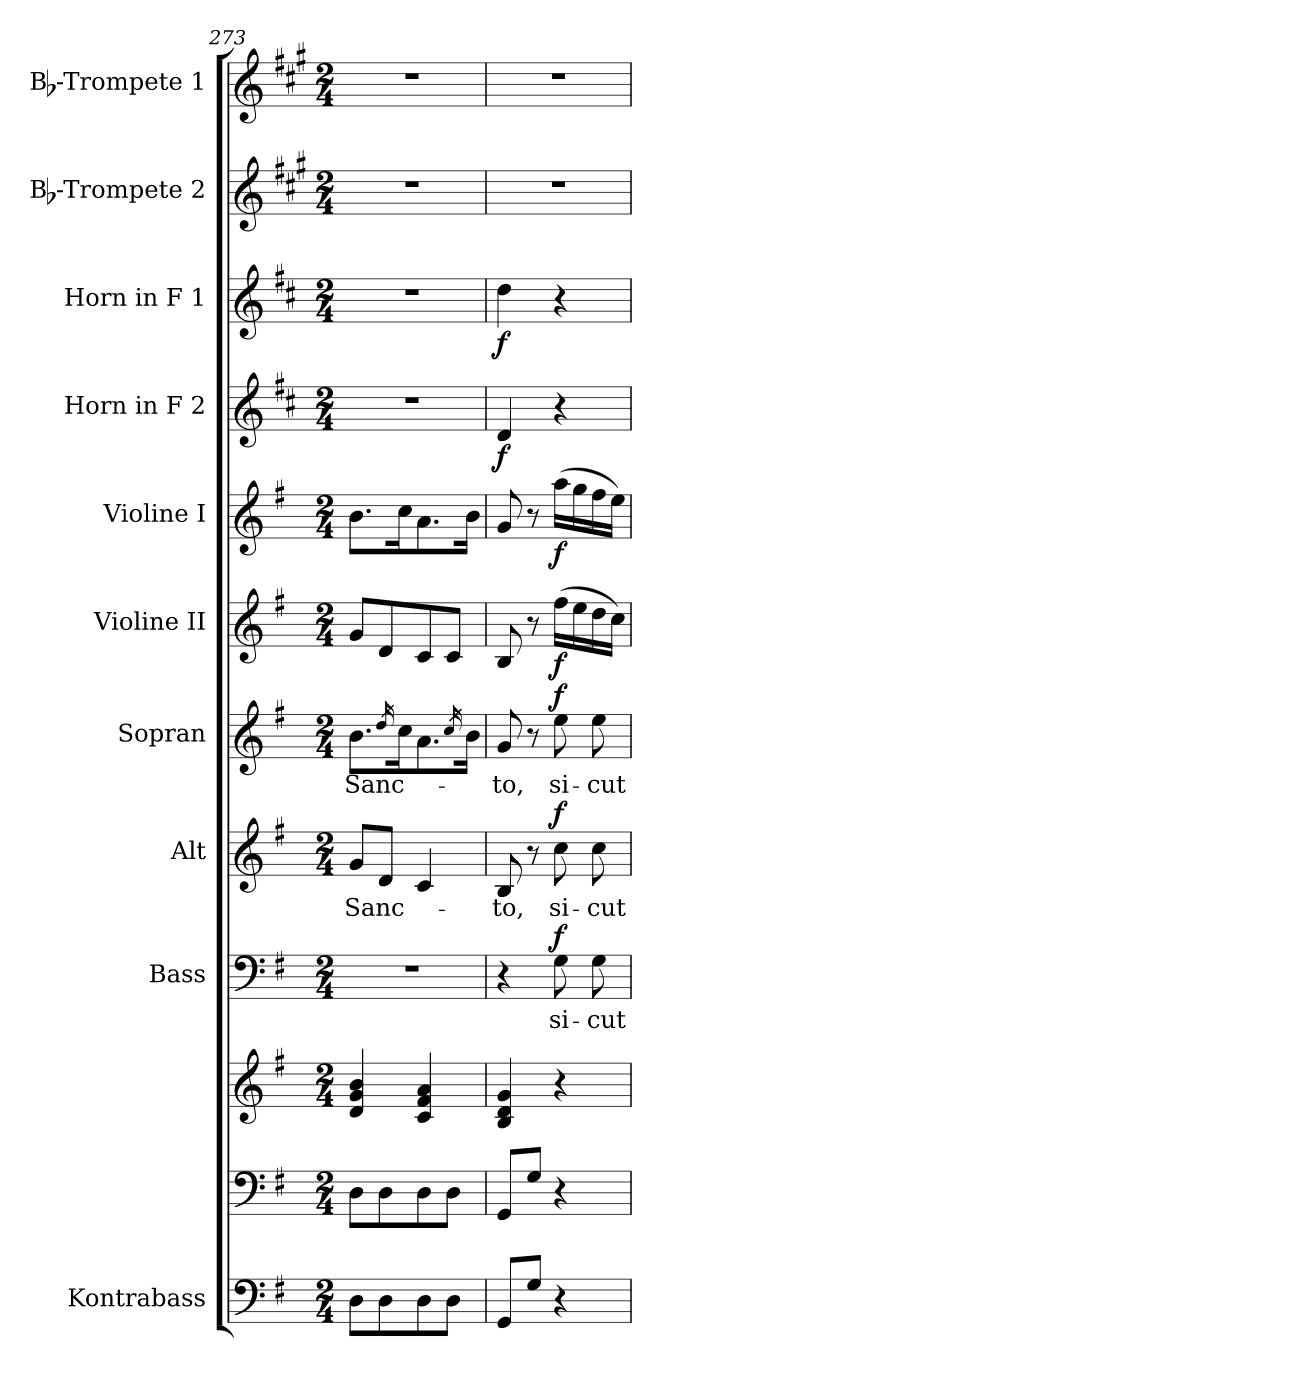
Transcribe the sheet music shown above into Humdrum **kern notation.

**kern	**kern	**kern	**kern	**text	**dynam	**kern	**text	**dynam	**kern	**text	**dynam	**kern	**dynam	**kern	**dynam	**kern	**dynam	**kern	**dynam	**kern	**kern
*part11	*part10	*part10	*part9	*part9	*part9	*part8	*part8	*part8	*part7	*part7	*part7	*part6	*part6	*part5	*part5	*part4	*part4	*part3	*part3	*part2	*part1
*staff12	*staff11	*staff10	*staff9	*staff9	*staff9	*staff8	*staff8	*staff8	*staff7	*staff7	*staff7	*staff6	*staff6	*staff5	*staff5	*staff4	*staff4	*staff3	*staff3	*staff2	*staff1
*I"Kontrabass	*	*	*I"Bass	*	*	*I"Alt	*	*	*I"Sopran	*	*	*I"Violine II	*	*I"Violine I	*	*I"Horn in F 2	*	*I"Horn in F 1	*	*I"Bb-Trompete 2	*I"Bb-Trompete 1
*I'Kb.	*	*	*I'B.	*	*	*I'A.	*	*	*I'S.	*	*	*I'Vl. II	*	*I'Vl. I	*	*	*	*	*	*I'Bb Trp. 2	*I'Bb Trp. 1
*clefF4	*clefF4	*clefG2	*clefF4	*	*	*clefG2	*	*	*clefG2	*	*	*clefG2	*	*clefG2	*	*clefG2	*	*clefG2	*	*clefG2	*clefG2
*ITrd7c12	*	*	*	*	*	*	*	*	*	*	*	*	*	*	*	*ITrd4c7	*	*ITrd4c7	*	*ITrd1c2	*ITrd1c2
*k[f#]	*k[f#]	*k[f#]	*k[f#]	*	*	*k[f#]	*	*	*k[f#]	*	*	*k[f#]	*	*k[f#]	*	*k[f#]	*	*k[f#]	*	*k[f#]	*k[f#]
*G:	*G:	*G:	*G:	*	*	*G:	*	*	*G:	*	*	*G:	*	*G:	*	*G:	*	*G:	*	*G:	*G:
*M2/4	*M2/4	*M2/4	*M2/4	*	*	*M2/4	*	*	*M2/4	*	*	*M2/4	*	*M2/4	*	*M2/4	*	*M2/4	*	*M2/4	*M2/4
=273	=273	=273	=273	=273	=273	=273	=273	=273	=273	=273	=273	=273	=273	=273	=273	=273	=273	=273	=273	=273	=273
!	!	!	!	!	!	!	!LO:LY:b	!	!	!LO:LY:b	!	!	!	!	!	!	!	!	!	!	!
8DD\L	8D\L	4d/ 4g/ 4b/	2r	.	.	8g/L	Sanc-	.	8.b\L	Sanc-	.	8g/L	.	8.b\L	.	2r	.	2r	.	2r	2r
8DD\	8D\	.	.	.	.	8d/J	.	.	.	.	.	8d/	.	.	.	.	.	.	.	.	.
.	.	.	.	.	.	.	.	.	16qdd/	.	.	.	.	.	.	.	.	.	.	.	.
.	.	.	.	.	.	.	.	.	16cc\k	.	.	.	.	16cc\k	.	.	.	.	.	.	.
8DD\	8D\	4c/ 4f#/ 4a/	.	.	.	4c/	.	.	8.a\	.	.	8c/	.	8.a\	.	.	.	.	.	.	.
8DD\J	8D\J	.	.	.	.	.	.	.	.	.	.	8c/J	.	.	.	.	.	.	.	.	.
.	.	.	.	.	.	.	.	.	16qcc/	.	.	.	.	.	.	.	.	.	.	.	.
.	.	.	.	.	.	.	.	.	16b\Jk	.	.	.	.	16b\Jk	.	.	.	.	.	.	.
=274	=274	=274	=274	=274	=274	=274	=274	=274	=274	=274	=274	=274	=274	=274	=274	=274	=274	=274	=274	=274	=274
!	!	!	!	!	!	!	!LO:LY:b	!	!	!LO:LY:b	!	!	!	!	!	!	!LO:DY:b	!	!LO:DY:b	!	!
8GGG/L	8GG/L	4B/ 4d/ 4g/	4r	.	.	8B/	-to,	.	8g/	-to,	.	8B/	.	8g/	.	4G/	f	4g\	f	2r	2r
8GG/J	8G/J	.	.	.	.	8r	.	.	8r	.	.	8r	.	8r	.	.	.	.	.	.	.
!	!	!	!	!LO:LY:b	!LO:DY:a	!	!LO:LY:b	!LO:DY:a	!	!LO:LY:b	!LO:DY:a	!	!LO:DY:b	!	!LO:DY:b	!	!	!	!	!	!
4r	4r	4r	8G\	si-	f	8cc\	si-	f	8ee\	si-	f	(>16ff#\LL	f	(>16aa\LL	f	4r	.	4r	.	.	.
.	.	.	.	.	.	.	.	.	.	.	.	16ee\	.	16gg\	.	.	.	.	.	.	.
!	!	!	!	!LO:LY:b	!	!	!LO:LY:b	!	!	!LO:LY:b	!	!	!	!	!	!	!	!	!	!	!
.	.	.	8G\	-cut	.	8cc\	-cut	.	8ee\	-cut	.	16dd\	.	16ff#\	.	.	.	.	.	.	.
.	.	.	.	.	.	.	.	.	.	.	.	16cc\JJ)	.	16ee\JJ)	.	.	.	.	.	.	.
=	=	=	=	=	=	=	=	=	=	=	=	=	=	=	=	=	=	=	=	=	=
*-	*-	*-	*-	*-	*-	*-	*-	*-	*-	*-	*-	*-	*-	*-	*-	*-	*-	*-	*-	*-	*-
